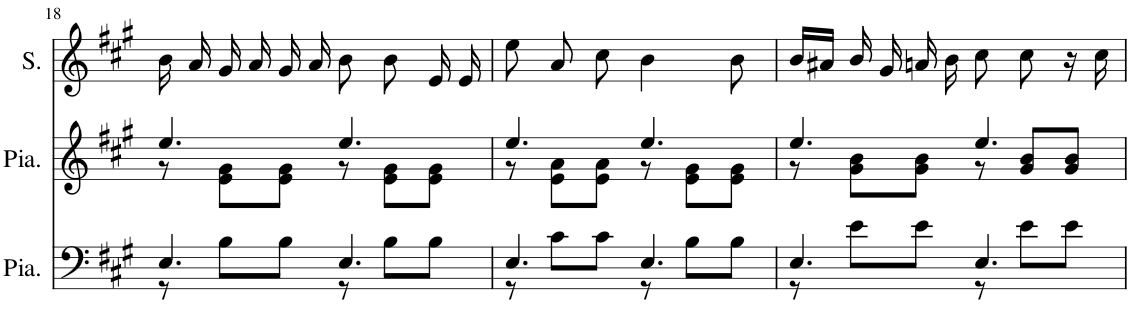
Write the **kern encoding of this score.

**kern	**kern	**kern
*part3	*part2	*part1
*staff3	*staff2	*staff1
*I"Piano	*I"Piano	*I"Soprano
*I'Pia.	*I'Pia.	*I'S.
!!LO:PB:g=z
*clefF4	*clefG2	*clefG2
*	*	*Trd1c2
*k[f#c#g#]	*k[f#c#g#]	*k[f#c#g#]
*M6/8	*M6/8	*M6/8
=18	=18	=18
*^	*^	*
4.E/	8r	4.ee/	8r	16b\
.	.	.	.	16a/
.	8B\L	.	8e\ 8g#\L	16g#/
.	.	.	.	16a/
.	8B\J	.	8e\ 8g#\J	16g#/
.	.	.	.	16a/
4.E/	8r	4.ee/	8r	8b\
.	8B\L	.	8e\ 8g#\L	8b\
.	8B\J	.	8e\ 8g#\J	16e/
.	.	.	.	16e/
=19	=19	=19	=19	=19
4.E/	8r	4.ee/	8r	8ee\
.	8c#\L	.	8e\ 8a\L	8a/
.	8c#\J	.	8e\ 8a\J	8cc#\
4.E/	8r	4.ee/	8r	4b\
.	8B\L	.	8e\ 8g#\L	.
.	8B\J	.	8e\ 8g#\J	8b\
=20	=20	=20	=20	=20
4.E/	8r	4.ee/	8r	16b/LL
.	.	.	.	16a#X/JJ
.	8e\L	.	8g#\ 8b\L	16b/
.	.	.	.	16g#/
.	8e\J	.	8g#\ 8b\J	16an/
.	.	.	.	16b\
4.E/	8r	4.ee/	8r	8cc#\
.	8e\L	.	8g#/ 8b/L	8cc#\
.	8e\J	.	8g#/ 8b/J	16r
.	.	.	.	16cc#\
*v	*v	*	*	*
*	*v	*v	*
=	=	=
*-	*-	*-
